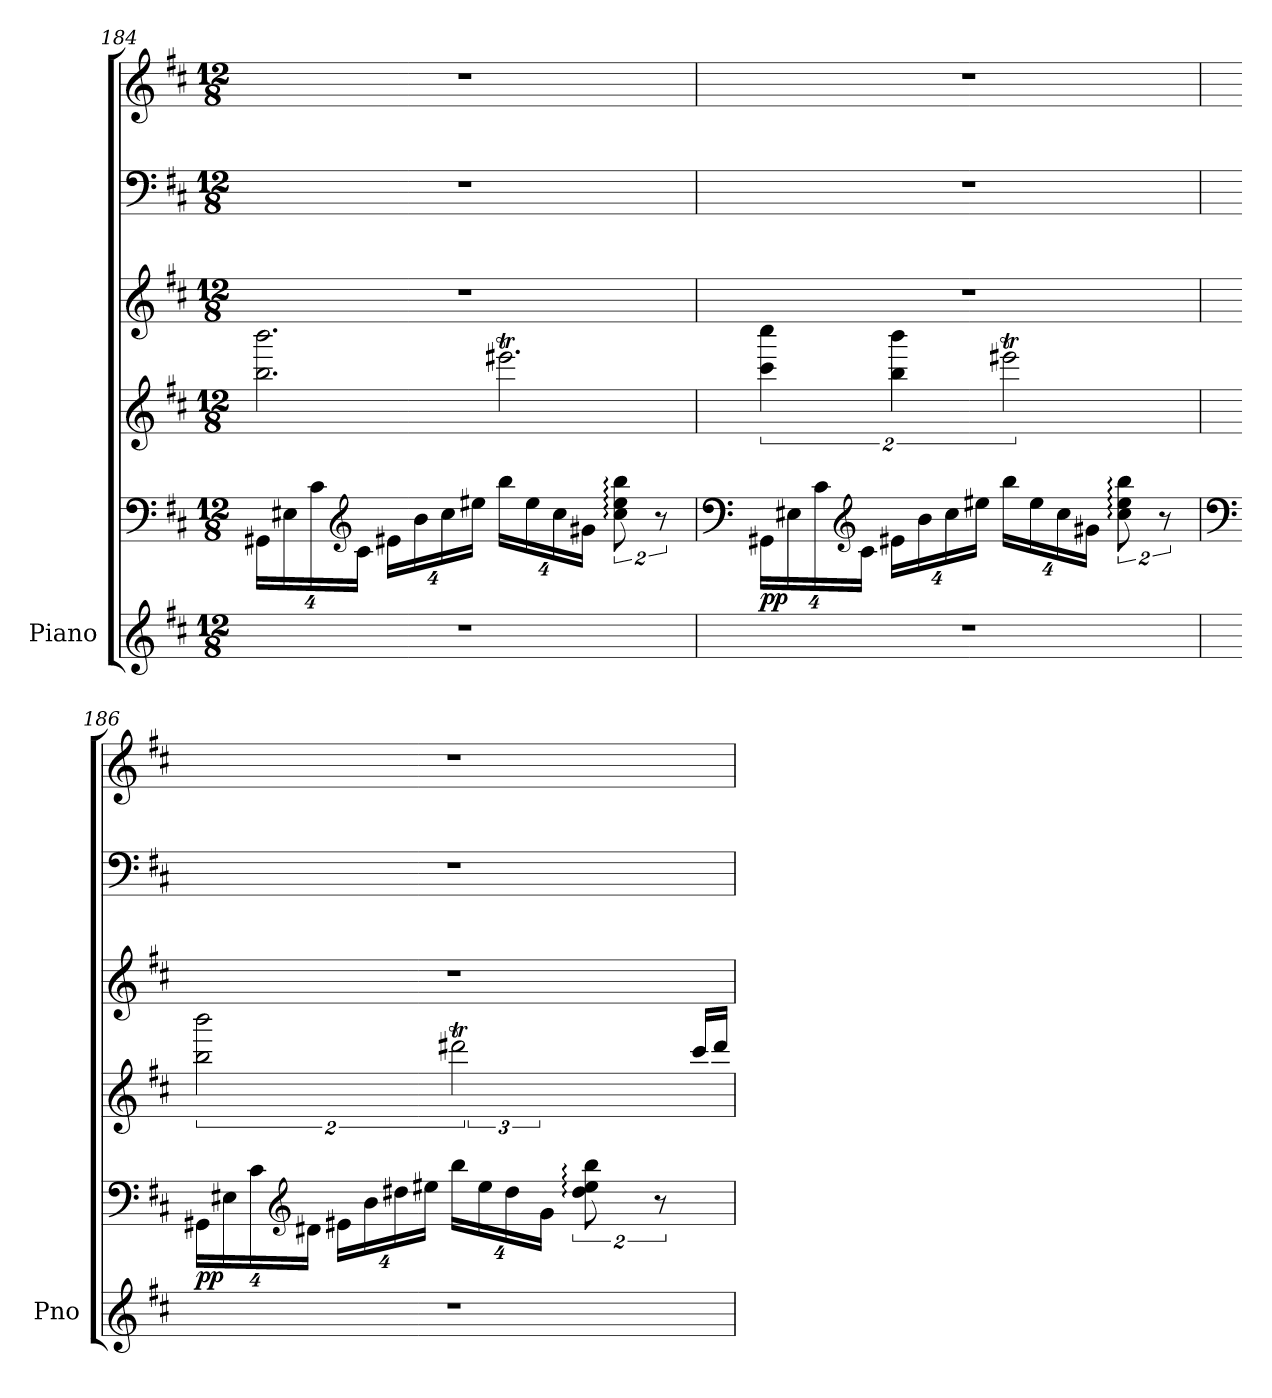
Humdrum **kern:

**kern	**kern	**kern	**kern	**kern	**kern	**dynam
*part1	*part1	*part1	*part1	*part1	*part1	*part1
*staff6	*staff5	*staff4	*staff3	*staff2	*staff1	*staff1/2/3/4/5/6
*I"Piano	*	*	*	*	*	*
*I'Pno	*	*	*	*	*	*
*clefG2	*clefF4	*clefG2	*clefG2	*clefF4	*clefG2	*
*k[f#c#]	*k[f#c#]	*k[f#c#]	*k[f#c#]	*k[f#c#]	*k[f#c#]	*
*M12/8	*M12/8	*M12/8	*M12/8	*M12/8	*M12/8	*
*MM160	*MM160	*MM160	*MM160	*MM160	*MM160	*
=184	=184	=184	=184	=184	=184	=184
!	!	!	!	!	!	!LO:DY:b=5
!	!	!	!	!	!	!LO:DY:n=1:b=4
!	!	!	!	!	!	!LO:DY:n=2:b=4
1.r	32%3GG#X\LL	2.bb\ 2.bbb\	1.r	1.r	1.r	pp p other-dynamics
.	32%3E#X\	.	.	.	.	.
.	32%3c#\	.	.	.	.	.
*	*clefG2	*	*	*	*	*
.	32%3c#\JJ	.	.	.	.	.
*	*	*	*	*	*MM150	*
.	32%3e#X\LL	.	.	.	.	.
.	32%3b\	.	.	.	.	.
.	32%3cc#\	.	.	.	.	.
.	32%3ee#X\JJ	.	.	.	.	.
*	*	*	*	*	*MM140	*
.	32%3bb\LL	2.eee#Xt\	.	.	.	.
.	32%3ee#\	.	.	.	.	.
.	32%3cc#\	.	.	.	.	.
.	32%3g#X\JJ	.	.	.	.	.
.	16%3cc#\: 16%3ee#\: 16%3bb\:	.	.	.	.	.
.	16%3r	.	.	.	.	.
!!LO:LB:g=z
=185	=185	=185	=185	=185	=185	=185
*	*clefF4	*	*	*	*	*
*	*	*	*	*	*MM160	*
!	!	!	!	!	!	!LO:DY:b=5
1.r	32%3GG#X\LL	8%3ccc#\ 8%3cccc#\	1.r	1.r	1.r	pp
.	32%3E#X\	.	.	.	.	.
.	32%3c#\	.	.	.	.	.
*	*clefG2	*	*	*	*	*
.	32%3c#\JJ	.	.	.	.	.
*	*	*	*	*	*MM150	*
.	32%3e#X\LL	8%3bb\ 8%3bbb\	.	.	.	.
.	32%3b\	.	.	.	.	.
.	32%3cc#\	.	.	.	.	.
.	32%3ee#X\JJ	.	.	.	.	.
*	*	*	*	*	*MM140	*
.	32%3bb\LL	4%3eee#Xt\	.	.	.	.
.	32%3ee#\	.	.	.	.	.
.	32%3cc#\	.	.	.	.	.
.	32%3g#X\JJ	.	.	.	.	.
.	16%3cc#\: 16%3ee#\: 16%3bb\:	.	.	.	.	.
.	16%3r	.	.	.	.	.
=186	=186	=186	=186	=186	=186	=186
*	*clefF4	*	*	*	*	*
*	*	*	*	*	*MM160	*
*	*	*^	*	*	*	*
!	!	!	!	!	!	!	!LO:DY:b=5
1.r	32%3GG#X\LL	4%3bb\ 4%3bbb\	2.ryy	1.r	1.r	1.r	pp
.	32%3E#X\	.	.	.	.	.	.
.	32%3c#\	.	.	.	.	.	.
*	*clefG2	*	*	*	*	*	*
.	32%3d#X\JJ	.	.	.	.	.	.
*	*	*	*	*	*	*MM150	*
.	32%3e#X\LL	.	.	.	.	.	.
.	32%3b\	.	.	.	.	.	.
.	32%3dd#X\	.	.	.	.	.	.
.	32%3ee#X\JJ	.	.	.	.	.	.
*	*	*	*	*	*	*MM140	*
.	32%3bb\LL	4%3ddd#Xt\	6.ddd#\yy	.	.	.	.
.	32%3ee#\	.	.	.	.	.	.
.	32%3dd#\	.	.	.	.	.	.
.	.	.	6.eee#X\yy	.	.	.	.
.	32%3g\JJ	.	.	.	.	.	.
.	16%3dd#\: 16%3ee#\: 16%3bb\:	.	.	.	.	.	.
.	.	.	32ddd#!\LLLyy	.	.	.	.
.	.	.	32eee#!\yy	.	.	.	.
.	16%3r	.	32ddd#!\yy	.	.	.	.
.	.	.	32eee#!\JJJyy	.	.	.	.
.	.	.	16ccc#!/LL	.	.	.	.
*	*	*	*	*	*	*MM80	*
.	.	.	16ddd#!/JJ	.	.	.	.
*	*	*v	*v	*	*	*	*
=	=	=	=	=	=	=
*-	*-	*-	*-	*-	*-	*-
